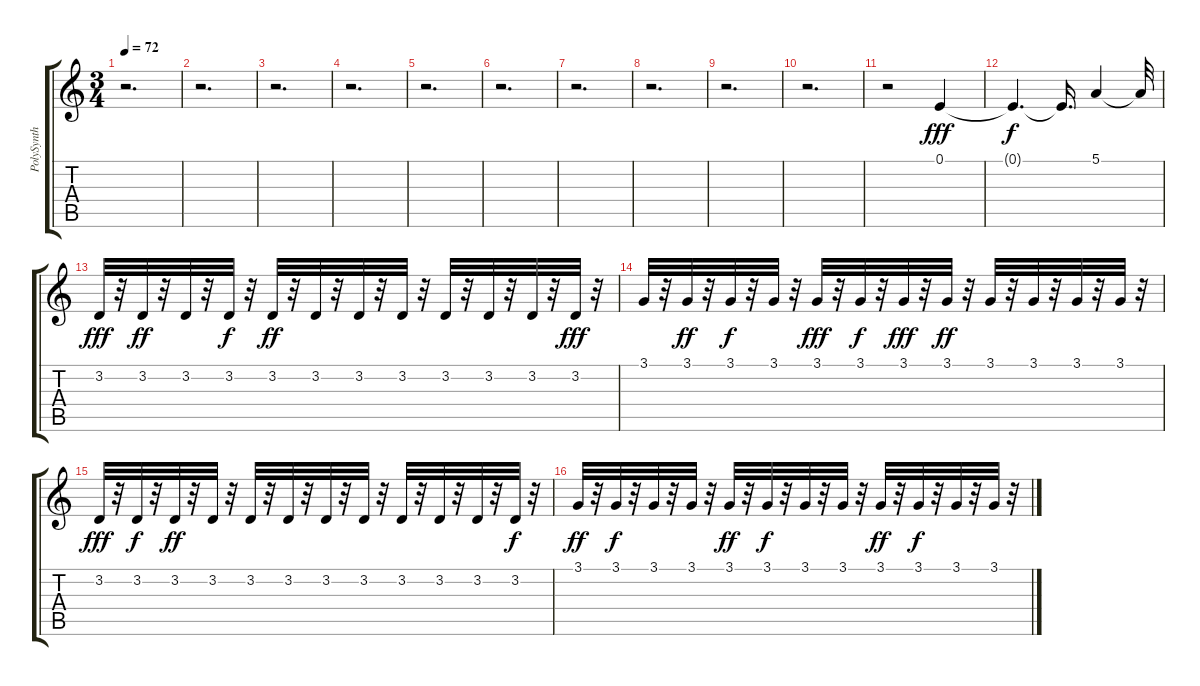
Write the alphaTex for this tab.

\track ("PolySynth" "PolySynth") {instrument pad3polysynth}
\staff {score tabs}
\tuning (E4 B3 G3 D3 A2 E2) {hide}
\ts (3 4)
\tempo 72
\clef g2
\ks c
r.2{d dy ff} |
r.2{d} |
r.2{d} |
r.2{d} |
r.2{d} |
r.2{d} |
r.2{d} |
r.2{d} |
r.2{d} |
r.2{d} |
r.2 0.1.4{dy fff volume 7} |
0.1{t}.4{d dy f} 0.1{t}.16{d} 5.1.4{volume 16} 5.1{t}.32 |
3.2.32{dy fff} r.32 3.2.32{dy ff} r.32 3.2.32 r.32 3.2.32{dy f} r.32 3.2.32{dy ff} r.32 3.2.32 r.32 3.2.32 r.32 3.2.32 r.32 3.2.32 r.32 3.2.32 r.32 3.2.32 r.32 3.2.32{dy fff} r.32 |
3.1.32 r.32 3.1.32{dy ff} r.32 3.1.32{dy f} r.32 3.1.32 r.32 3.1.32{dy fff} r.32 3.1.32{dy f} r.32 3.1.32{dy fff} r.32 3.1.32{dy ff} r.32 3.1.32 r.32 3.1.32 r.32 3.1.32 r.32 3.1.32 r.32 |
3.2.32{dy fff} r.32 3.2.32{dy f} r.32 3.2.32{dy ff} r.32 3.2.32 r.32 3.2.32 r.32 3.2.32 r.32 3.2.32 r.32 3.2.32 r.32 3.2.32 r.32 3.2.32 r.32 3.2.32 r.32 3.2.32{dy f} r.32 |
3.1.32{dy ff} r.32 3.1.32{dy f} r.32 3.1.32 r.32 3.1.32 r.32 3.1.32{dy ff} r.32 3.1.32{dy f} r.32 3.1.32 r.32 3.1.32 r.32 3.1.32{dy ff} r.32 3.1.32{dy f} r.32 3.1.32 r.32 3.1.32 r.32
